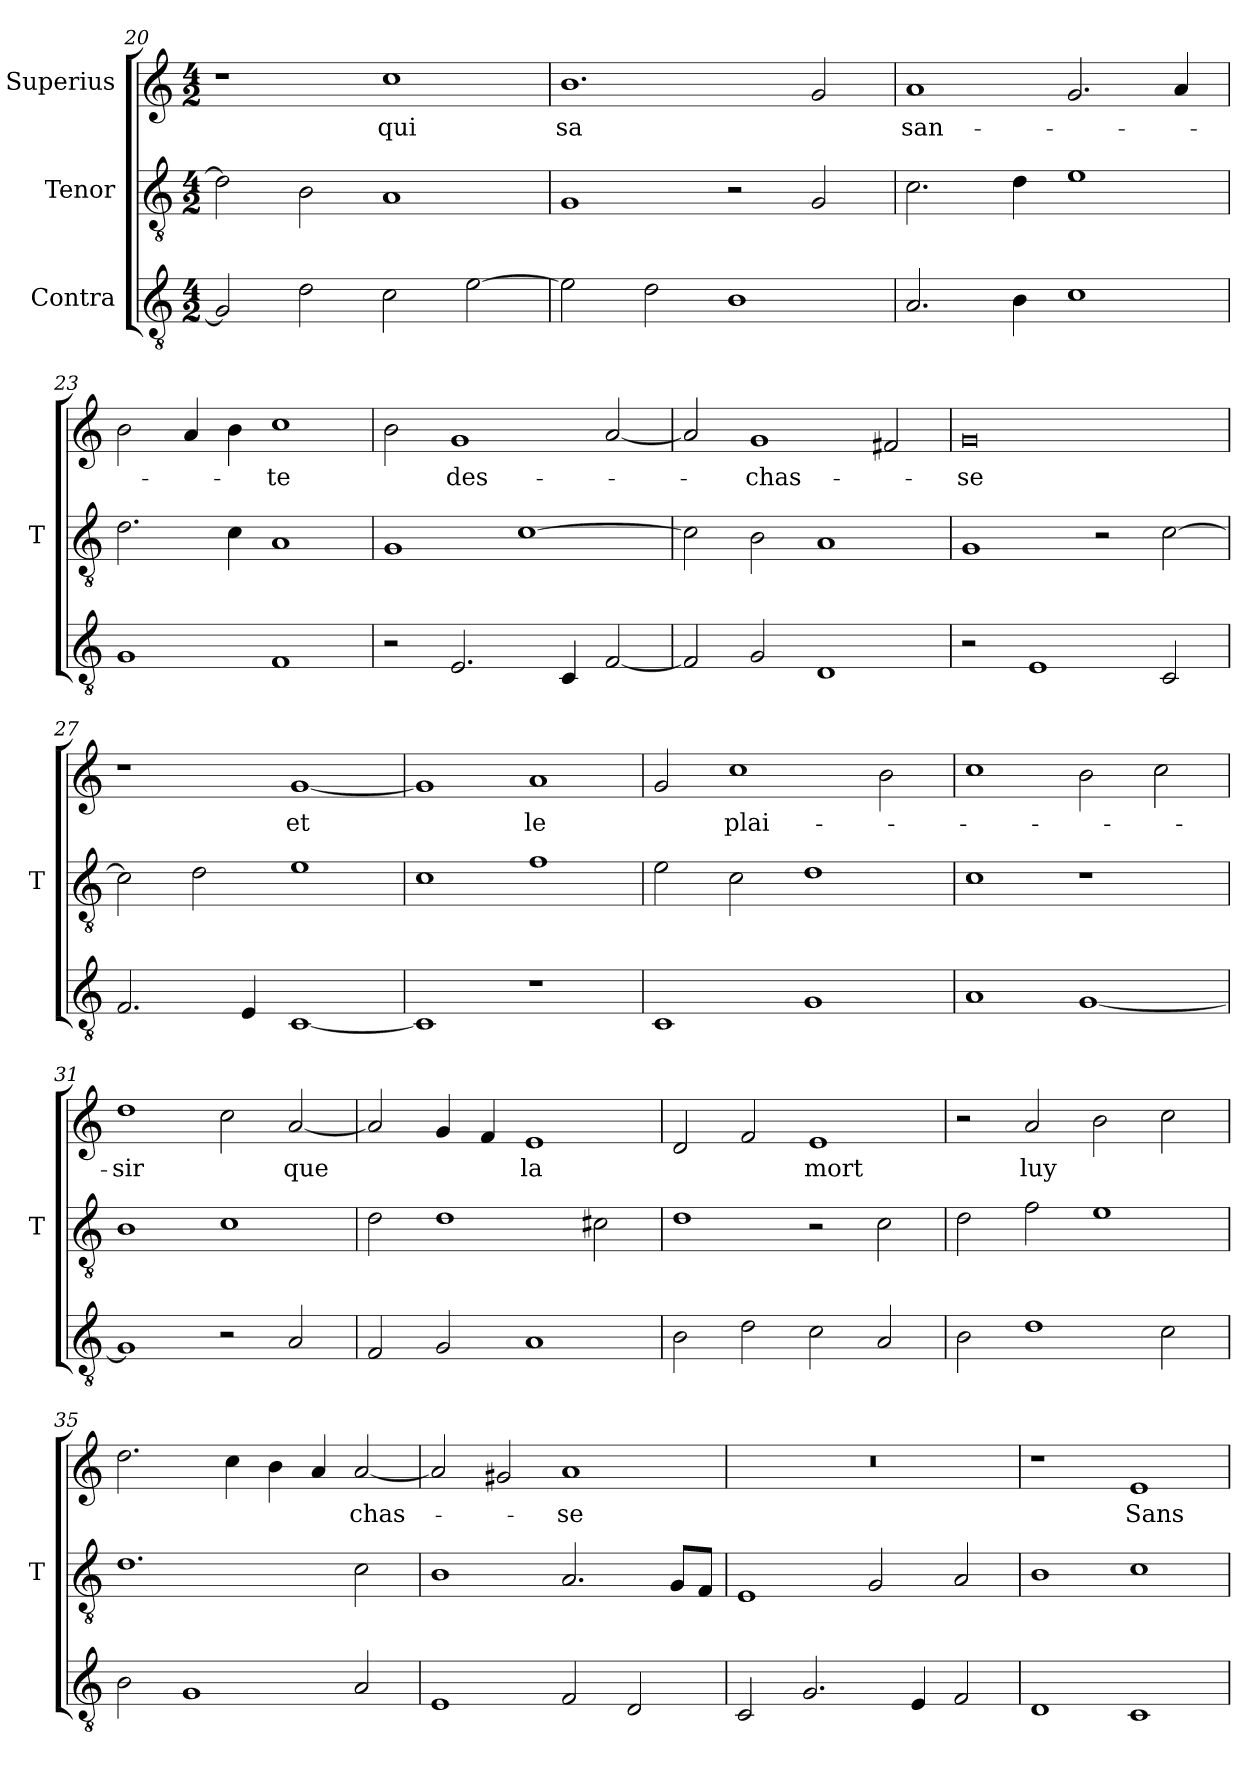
**kern	**kern	**kern	**text
*part3	*part2	*part1	*part1
*staff3	*staff2	*staff1	*staff1
*I"Contra	*I"Tenor	*I"Superius	*
*	*I'T	*	*
*clefGv2	*clefGv2	*clefG2	*
*M4/2	*M4/2	*M4/2	*
=20	=20	=20	=20
2G]	2d]	1r	.
2d	2B	.	.
2c	1A	1cc	-qui
[2e	.	.	.
=21	=21	=21	=21
2e]	1G	1.b	-sa
2d	.	.	.
1B	2r	.	.
.	2G	2g	.
=22	=22	=22	=22
2.A	2.c	1a	san-
4B	4d	.	.
1c	1e	2.g	.
.	.	4a	.
=23	=23	=23	=23
1G	2.d	2b	.
.	.	4a	.
.	4c	4b	.
1F	1A	1cc	-te
=24	=24	=24	=24
2r	1G	2b	.
2.E	.	1g	des-
.	[1c	.	.
4C	.	.	.
[2F	.	[2a	.
=25	=25	=25	=25
2F]	2c]	2a]	.
2G	2B	1g	-chas-
1D	1A	.	.
.	.	2f#X	.
=26	=26	=26	=26
2r	1G	0g	-se
1E	.	.	.
.	2r	.	.
2C	[2c	.	.
=27	=27	=27	=27
2.F	2c]	1r	.
.	2d	.	.
4E	.	.	.
[1C	1e	[1g	-et
=28	=28	=28	=28
1C]	1c	1g]	.
1r	1f	1a	-le
=29	=29	=29	=29
1C	2e	2g	.
.	2c	1cc	plai-
1G	1d	.	.
.	.	2b	.
=30	=30	=30	=30
1A	1c	1cc	.
[1G	1r	2b	.
.	.	2cc	.
=31	=31	=31	=31
1G]	1B	1dd	-sir
2r	1c	2cc	.
2A	.	[2a	-que
=32	=32	=32	=32
2F	2d	2a]	.
2G	1d	4g	.
.	.	4f	.
1A	.	1e	-la
.	2c#X	.	.
=33	=33	=33	=33
2B	1d	2d	.
2d	.	2f	.
2c	2r	1e	-mort
2A	2c	.	.
=34	=34	=34	=34
2B	2d	2r	.
1d	2f	2a	-luy
.	1e	2b	.
2c	.	2cc	.
=35	=35	=35	=35
2B	1.d	2.dd	.
1G	.	.	.
.	.	4cc	.
.	.	4b	.
.	.	4a	.
2A	2c	[2a	chas-
=36	=36	=36	=36
1E	1B	2a]	.
.	.	2g#X	.
2F	2.A	1a	-se
2D	.	.	.
.	8G/L	.	.
.	8F/J	.	.
=37	=37	=37	=37
2C	1E	0r	.
2.G	.	.	.
.	2G	.	.
4E	.	.	.
2F	2A	.	.
=38	=38	=38	=38
1D	1B	1r	.
1C	1c	1e	-Sans
=	=	=	=
*-	*-	*-	*-
